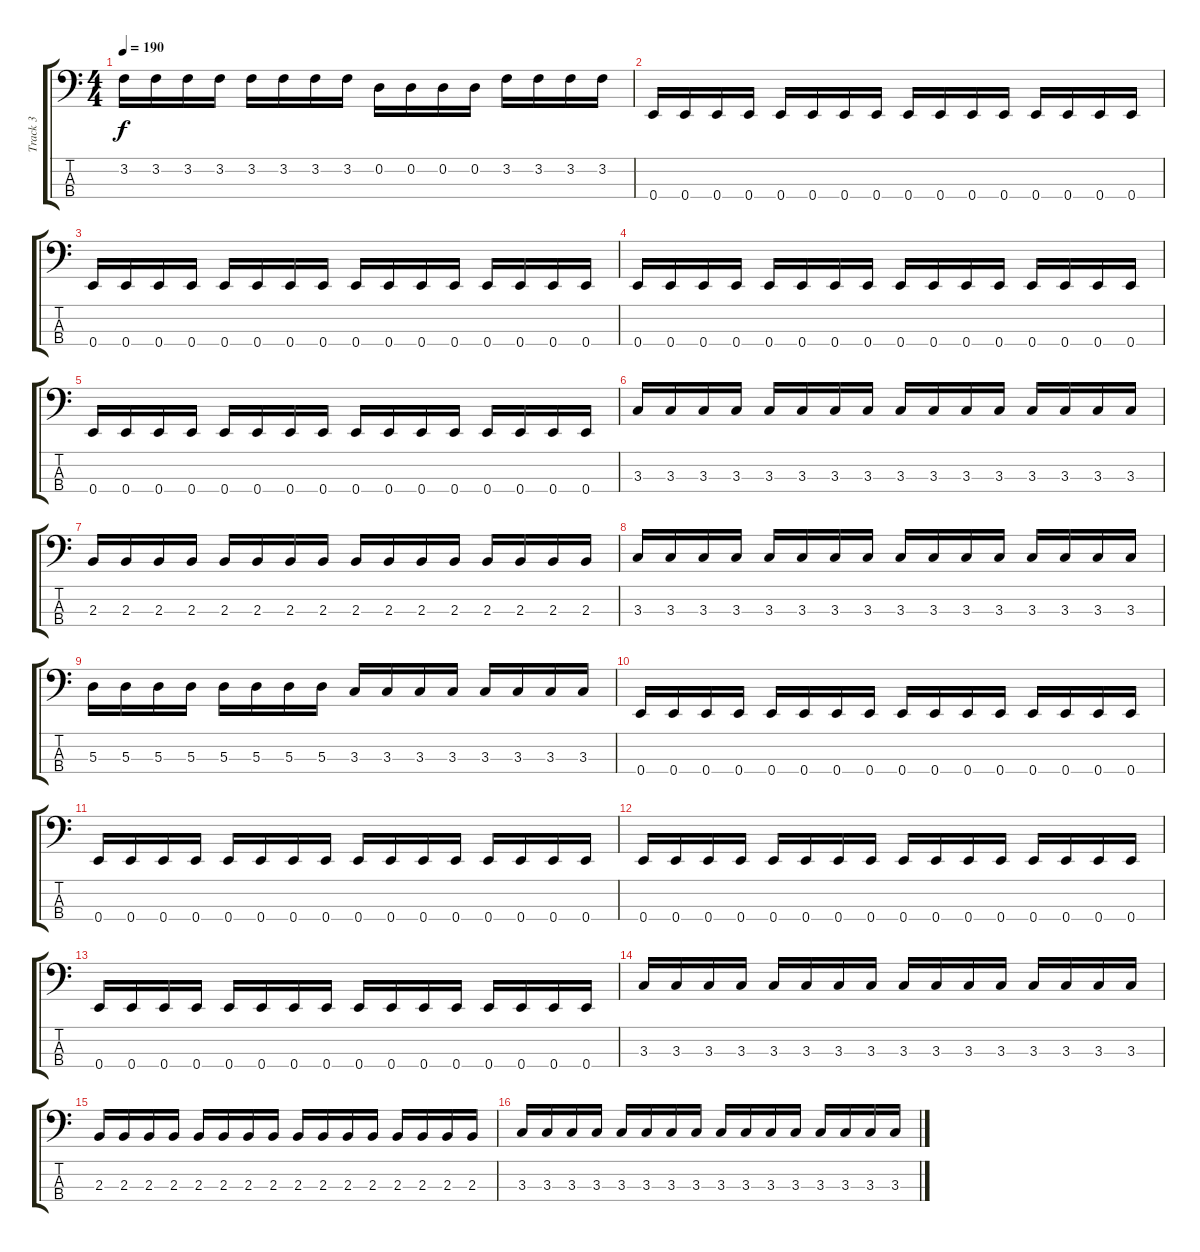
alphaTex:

\track ("Track 3" "Track 3") {instrument electricbasspick}
\staff {score tabs}
\tuning (G2 D2 A1 E1) {hide}
\ts (4 4)
\tempo 190
\clef f4
\ks c
3.2.16{dy f} 3.2.16 3.2.16 3.2.16 3.2.16 3.2.16 3.2.16 3.2.16 0.2.16 0.2.16 0.2.16 0.2.16 3.2.16 3.2.16 3.2.16 3.2.16 |
0.4.16 0.4.16 0.4.16 0.4.16 0.4.16 0.4.16 0.4.16 0.4.16 0.4.16 0.4.16 0.4.16 0.4.16 0.4.16 0.4.16 0.4.16 0.4.16 |
0.4.16 0.4.16 0.4.16 0.4.16 0.4.16 0.4.16 0.4.16 0.4.16 0.4.16 0.4.16 0.4.16 0.4.16 0.4.16 0.4.16 0.4.16 0.4.16 |
0.4.16 0.4.16 0.4.16 0.4.16 0.4.16 0.4.16 0.4.16 0.4.16 0.4.16 0.4.16 0.4.16 0.4.16 0.4.16 0.4.16 0.4.16 0.4.16 |
0.4.16 0.4.16 0.4.16 0.4.16 0.4.16 0.4.16 0.4.16 0.4.16 0.4.16 0.4.16 0.4.16 0.4.16 0.4.16 0.4.16 0.4.16 0.4.16 |
3.3.16 3.3.16 3.3.16 3.3.16 3.3.16 3.3.16 3.3.16 3.3.16 3.3.16 3.3.16 3.3.16 3.3.16 3.3.16 3.3.16 3.3.16 3.3.16 |
2.3.16 2.3.16 2.3.16 2.3.16 2.3.16 2.3.16 2.3.16 2.3.16 2.3.16 2.3.16 2.3.16 2.3.16 2.3.16 2.3.16 2.3.16 2.3.16 |
3.3.16 3.3.16 3.3.16 3.3.16 3.3.16 3.3.16 3.3.16 3.3.16 3.3.16 3.3.16 3.3.16 3.3.16 3.3.16 3.3.16 3.3.16 3.3.16 |
5.3.16 5.3.16 5.3.16 5.3.16 5.3.16 5.3.16 5.3.16 5.3.16 3.3.16 3.3.16 3.3.16 3.3.16 3.3.16 3.3.16 3.3.16 3.3.16 |
0.4.16 0.4.16 0.4.16 0.4.16 0.4.16 0.4.16 0.4.16 0.4.16 0.4.16 0.4.16 0.4.16 0.4.16 0.4.16 0.4.16 0.4.16 0.4.16 |
0.4.16 0.4.16 0.4.16 0.4.16 0.4.16 0.4.16 0.4.16 0.4.16 0.4.16 0.4.16 0.4.16 0.4.16 0.4.16 0.4.16 0.4.16 0.4.16 |
0.4.16 0.4.16 0.4.16 0.4.16 0.4.16 0.4.16 0.4.16 0.4.16 0.4.16 0.4.16 0.4.16 0.4.16 0.4.16 0.4.16 0.4.16 0.4.16 |
0.4.16 0.4.16 0.4.16 0.4.16 0.4.16 0.4.16 0.4.16 0.4.16 0.4.16 0.4.16 0.4.16 0.4.16 0.4.16 0.4.16 0.4.16 0.4.16 |
3.3.16 3.3.16 3.3.16 3.3.16 3.3.16 3.3.16 3.3.16 3.3.16 3.3.16 3.3.16 3.3.16 3.3.16 3.3.16 3.3.16 3.3.16 3.3.16 |
2.3.16 2.3.16 2.3.16 2.3.16 2.3.16 2.3.16 2.3.16 2.3.16 2.3.16 2.3.16 2.3.16 2.3.16 2.3.16 2.3.16 2.3.16 2.3.16 |
3.3.16 3.3.16 3.3.16 3.3.16 3.3.16 3.3.16 3.3.16 3.3.16 3.3.16 3.3.16 3.3.16 3.3.16 3.3.16 3.3.16 3.3.16 3.3.16
